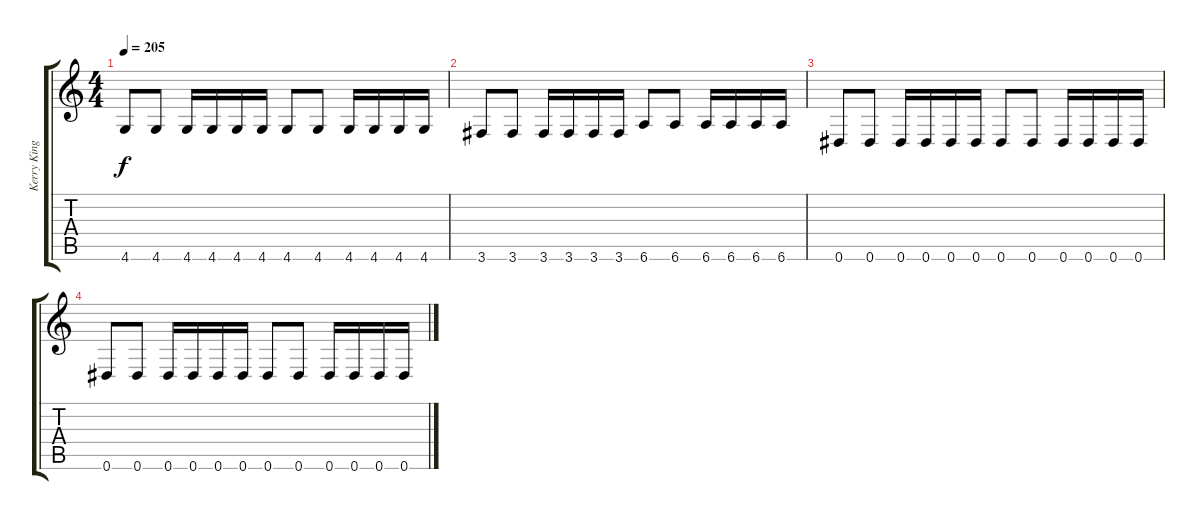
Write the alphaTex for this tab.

\track ("Kerry King" "Kerry King") {instrument distortionguitar}
\staff {score tabs}
\tuning (Eb4 Bb3 Gb3 Db3 Ab2 Eb2) {hide}
\ts (4 4)
\tempo 205
\clef g2
\ks c
4.6.8{dy f} 4.6.8 4.6.16 4.6.16 4.6.16 4.6.16 4.6.8 4.6.8 4.6.16 4.6.16 4.6.16 4.6.16 |
3.6.8 3.6.8 3.6.16 3.6.16 3.6.16 3.6.16 6.6.8 6.6.8 6.6.16 6.6.16 6.6.16 6.6.16 |
0.6.8 0.6.8 0.6.16 0.6.16 0.6.16 0.6.16 0.6.8 0.6.8 0.6.16 0.6.16 0.6.16 0.6.16 |
0.6.8 0.6.8 0.6.16 0.6.16 0.6.16 0.6.16 0.6.8 0.6.8 0.6.16 0.6.16 0.6.16 0.6.16
